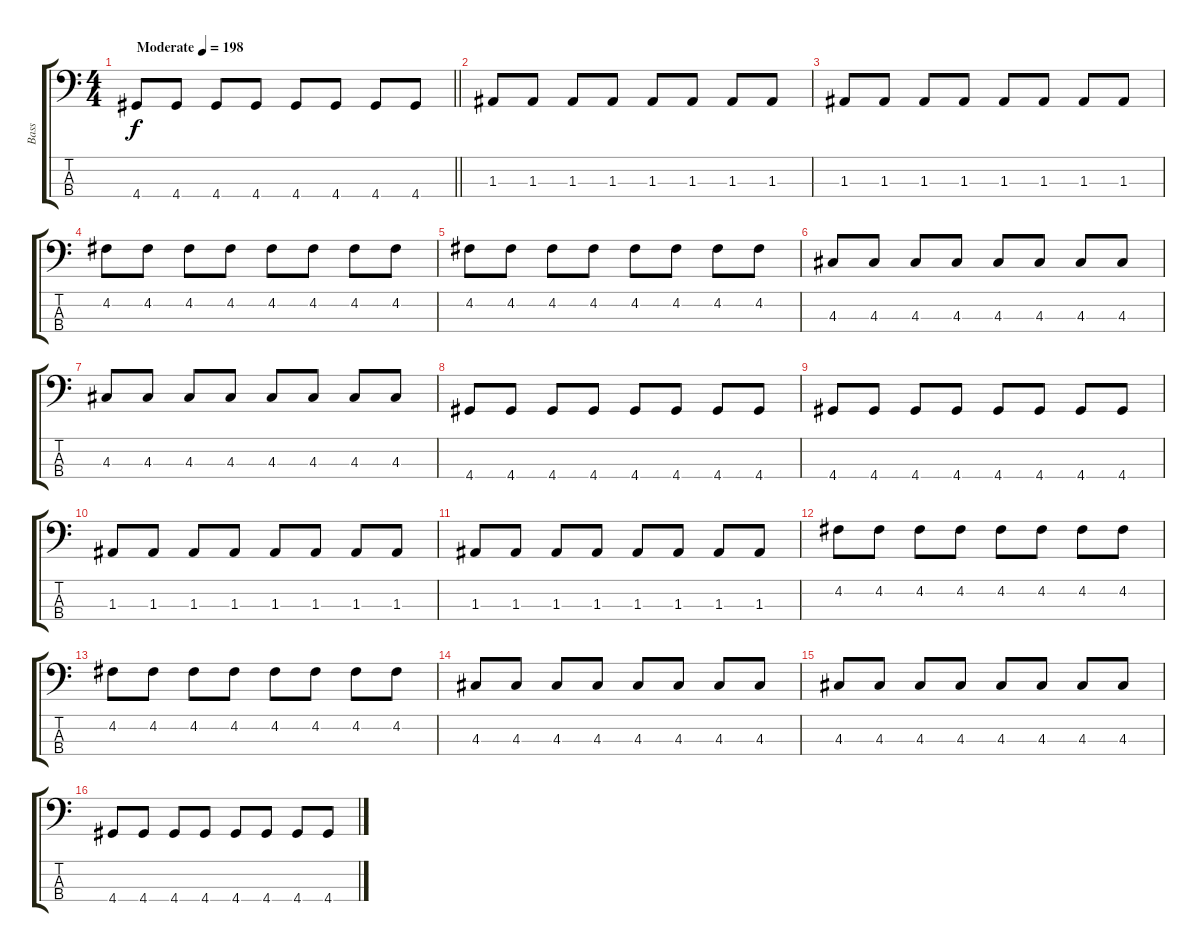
\track ("Bass" "Bass") {instrument electricbassfinger}
\staff {score tabs}
\tuning (G2 D2 A1 E1) {hide}
\ts (4 4)
\tempo (198 "Moderate")
\clef f4
\barLineRight lightlight
\ks c
4.4.8{dy f instrument electricbassfinger} 4.4.8 4.4.8 4.4.8 4.4.8 4.4.8 4.4.8 4.4.8 |
1.3.8 1.3.8 1.3.8 1.3.8 1.3.8 1.3.8 1.3.8 1.3.8 |
1.3.8 1.3.8 1.3.8 1.3.8 1.3.8 1.3.8 1.3.8 1.3.8 |
4.2.8 4.2.8 4.2.8 4.2.8 4.2.8 4.2.8 4.2.8 4.2.8 |
4.2.8 4.2.8 4.2.8 4.2.8 4.2.8 4.2.8 4.2.8 4.2.8 |
4.3.8 4.3.8 4.3.8 4.3.8 4.3.8 4.3.8 4.3.8 4.3.8 |
4.3.8 4.3.8 4.3.8 4.3.8 4.3.8 4.3.8 4.3.8 4.3.8 |
4.4.8 4.4.8 4.4.8 4.4.8 4.4.8 4.4.8 4.4.8 4.4.8 |
4.4.8 4.4.8 4.4.8 4.4.8 4.4.8 4.4.8 4.4.8 4.4.8 |
1.3.8 1.3.8 1.3.8 1.3.8 1.3.8 1.3.8 1.3.8 1.3.8 |
1.3.8 1.3.8 1.3.8 1.3.8 1.3.8 1.3.8 1.3.8 1.3.8 |
4.2.8 4.2.8 4.2.8 4.2.8 4.2.8 4.2.8 4.2.8 4.2.8 |
4.2.8 4.2.8 4.2.8 4.2.8 4.2.8 4.2.8 4.2.8 4.2.8 |
4.3.8 4.3.8 4.3.8 4.3.8 4.3.8 4.3.8 4.3.8 4.3.8 |
4.3.8 4.3.8 4.3.8 4.3.8 4.3.8 4.3.8 4.3.8 4.3.8 |
4.4.8 4.4.8 4.4.8 4.4.8 4.4.8 4.4.8 4.4.8 4.4.8
